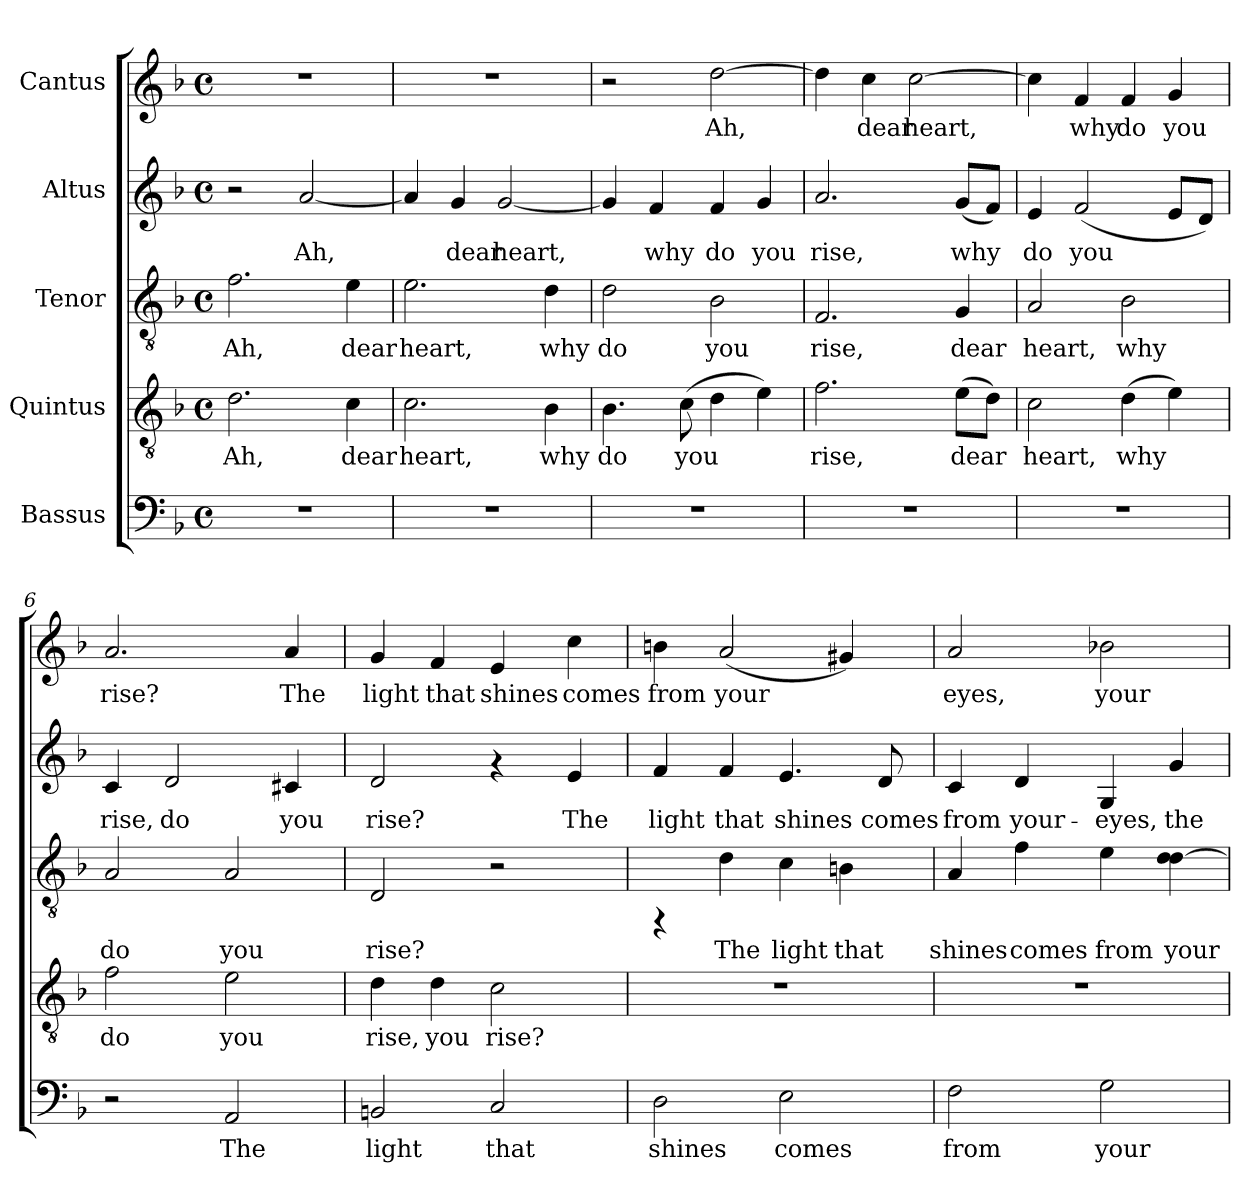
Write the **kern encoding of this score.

**kern	**text	**kern	**text	**kern	**text	**kern	**text	**kern	**text
*part5	*part5	*part4	*part4	*part3	*part3	*part2	*part2	*part1	*part1
*staff5	*staff5	*staff4	*staff4	*staff3	*staff3	*staff2	*staff2	*staff1	*staff1
*I"Bassus	*	*I"Quintus	*	*I"Tenor	*	*I"Altus	*	*I"Cantus	*
!!LO:PB:g=z
*stria5	*	*stria5	*	*stria5	*	*stria5	*	*stria5	*
*clefF4	*	*clefGv2	*	*clefGv2	*	*clefG2	*	*clefG2	*
*k[b-]	*	*k[b-]	*	*k[b-]	*	*k[b-]	*	*k[b-]	*
*F:	*	*F:	*	*F:	*	*F:	*	*F:	*
*M4/4	*	*M4/4	*	*M4/4	*	*M4/4	*	*M4/4	*
*met(c)	*	*met(c)	*	*met(c)	*	*met(c)	*	*met(c)	*
=1	=1	=1	=1	=1	=1	=1	=1	=1	=1
!	!	!	!LO:LY:b:cj	!	!LO:LY:b:cj	!	!	!	!
1r	.	2.d\	Ah,	2.f\	Ah,	2r	.	1r	.
!	!	!	!	!	!	!	!LO:LY:b	!	!
.	.	.	.	.	.	[<2a/	Ah,	.	.
!	!	!	!LO:LY:b:cj	!	!LO:LY:b:cj	!	!	!	!
.	.	4c\	dear	4e\	dear	.	.	.	.
=2	=2	=2	=2	=2	=2	=2	=2	=2	=2
!	!	!	!LO:LY:b:cj	!	!LO:LY:b:cj	!	!LO:LY:b	!	!
1r	.	2.c\	heart,	2.e\	heart,	4a/]	.	1r	.
!	!	!	!	!	!	!	!LO:LY:b	!	!
.	.	.	.	.	.	4g/	dear	.	.
!	!	!	!	!	!	!	!LO:LY:b	!	!
.	.	.	.	.	.	[<2g/	heart,	.	.
!	!	!	!LO:LY:b:cj	!	!LO:LY:b:cj	!	!	!	!
.	.	4B-\	why	4d\	why	.	.	.	.
=3	=3	=3	=3	=3	=3	=3	=3	=3	=3
!	!	!	!LO:LY:b:cj	!	!LO:LY:b:cj	!	!LO:LY:b	!	!
1r	.	4.B-\	do	2d\	do	4g/]	.	2r	.
!	!	!	!	!	!	!	!LO:LY:b	!	!
.	.	.	.	.	.	4f/	why	.	.
!	!	!	!LO:LY:b:cj	!	!	!	!	!	!
.	.	(>8c\	you	.	.	.	.	.	.
!	!	!	!LO:LY:b:cj	!	!LO:LY:b:cj	!	!LO:LY:b	!	!LO:LY:b
.	.	4d\	.	2B-\	you	4f/	do	[>2dd\	Ah,
!	!	!	!LO:LY:b:cj	!	!	!	!LO:LY:b	!	!
.	.	4e\)	.	.	.	4g/	you	.	.
=4	=4	=4	=4	=4	=4	=4	=4	=4	=4
!	!	!	!LO:LY:b:cj	!	!LO:LY:b:cj	!	!LO:LY:b	!	!LO:LY:b
1r	.	2.f\	rise,	2.F/	rise,	2.a/	rise,	4dd\]	.
!	!	!	!	!	!	!	!	!	!LO:LY:b
.	.	.	.	.	.	.	.	4cc\	dear
!	!	!	!	!	!	!	!	!	!LO:LY:b
.	.	.	.	.	.	.	.	[>2cc\	heart,
!	!	!	!LO:LY:b:cj	!	!LO:LY:b:cj	!	!LO:LY:b	!	!
.	.	(>8e\L	dear	4G/	dear	(<8g/L	why	.	.
!	!	!	!LO:LY:b:cj	!	!	!	!LO:LY:b	!	!
.	.	8d\J)	.	.	.	8f/J)	.	.	.
=5	=5	=5	=5	=5	=5	=5	=5	=5	=5
!	!	!	!LO:LY:b:cj	!	!LO:LY:b:cj	!	!LO:LY:b	!	!LO:LY:b
1r	.	2c\	heart,	2A/	heart,	4e/	do	4cc\]	.
!	!	!	!	!	!	!	!LO:LY:b	!	!LO:LY:b
.	.	.	.	.	.	(<2f/	you	4f/	why
!	!	!	!LO:LY:b:cj	!	!LO:LY:b:cj	!	!	!	!LO:LY:b
.	.	(>4d\	why	2B-\	why	.	.	4f/	do
!	!	!	!LO:LY:b:cj	!	!	!	!LO:LY:b	!	!LO:LY:b
.	.	4e\)	.	.	.	8e/L	.	4g/	you
!	!	!	!	!	!	!	!LO:LY:b	!	!
.	.	.	.	.	.	8d/J)	.	.	.
!!LO:LB:g=z
=6	=6	=6	=6	=6	=6	=6	=6	=6	=6
!	!	!	!LO:LY:b:cj	!	!LO:LY:b:cj	!	!LO:LY:b	!	!LO:LY:b
2r	.	2f\	do	2A/	do	4c/	rise,	2.a/	rise?
!	!	!	!	!	!	!	!LO:LY:b	!	!
.	.	.	.	.	.	2d/	do	.	.
!	!LO:LY:b:cj	!	!LO:LY:b:cj	!	!LO:LY:b:cj	!	!	!	!
2AA/	The	2e\	you	2A/	you	.	.	.	.
!	!	!	!	!	!	!	!LO:LY:b	!	!LO:LY:b
.	.	.	.	.	.	4c#X/	you	4a/	The
=7	=7	=7	=7	=7	=7	=7	=7	=7	=7
!	!LO:LY:b:cj	!	!LO:LY:b:cj	!	!LO:LY:b:cj	!	!LO:LY:b	!	!LO:LY:b
2BBn/	light	4d\	rise,	2D/	rise?	2d/	rise?	4g/	light
!	!	!	!LO:LY:b:cj	!	!	!	!	!	!LO:LY:b
.	.	4d\	you	.	.	.	.	4f/	that
!	!LO:LY:b:cj	!	!LO:LY:b:cj	!	!	!	!	!	!LO:LY:b
2C/	that	2c\	rise?	2r	.	4rf	.	4e/	shines
!	!	!	!	!	!	!	!LO:LY:b	!	!LO:LY:b
.	.	.	.	.	.	4e/	The	4cc\	comes
=8	=8	=8	=8	=8	=8	=8	=8	=8	=8
!	!LO:LY:b:cj	!	!	!	!	!	!LO:LY:b	!	!LO:LY:b
2D\	shines	1r	.	4rFF	.	4f/	light	4bn\	from
!	!	!	!	!	!LO:LY:b:cj	!	!LO:LY:b	!	!LO:LY:b
.	.	.	.	4d\	The	4f/	that	(<2a/	your
!	!LO:LY:b:cj	!	!	!	!LO:LY:b:cj	!	!LO:LY:b	!	!
2E\	comes	.	.	4c\	light	4.e/	shines	.	.
!	!	!	!	!	!LO:LY:b:cj	!	!	!	!LO:LY:b
.	.	.	.	4Bn\	that	.	.	4g#X/)	.
!	!	!	!	!	!	!	!LO:LY:b	!	!
.	.	.	.	.	.	8d/	comes	.	.
=9	=9	=9	=9	=9	=9	=9	=9	=9	=9
!	!LO:LY:b:cj	!	!	!	!LO:LY:b:cj	!	!LO:LY:b	!	!LO:LY:b
2F\	from	1r	.	4A/	shines	4c/	from	2a/	eyes,
!	!	!	!	!	!LO:LY:b:cj	!	!LO:LY:b	!	!
.	.	.	.	4f\	comes	4d/	your-	.	.
!	!LO:LY:b:cj	!	!	!	!LO:LY:b:cj	!	!LO:LY:b	!	!LO:LY:b
2G\	your	.	.	4e\	from	4G/	-eyes,	2b-X\	your
!	!	!	!	!	!LO:LY:b:cj	!	!LO:LY:b	!	!
.	.	.	.	4d\ [<4d\	your	4g/	the	.	.
=	=	=	=	=	=	=	=	=	=
*-	*-	*-	*-	*-	*-	*-	*-	*-	*-
